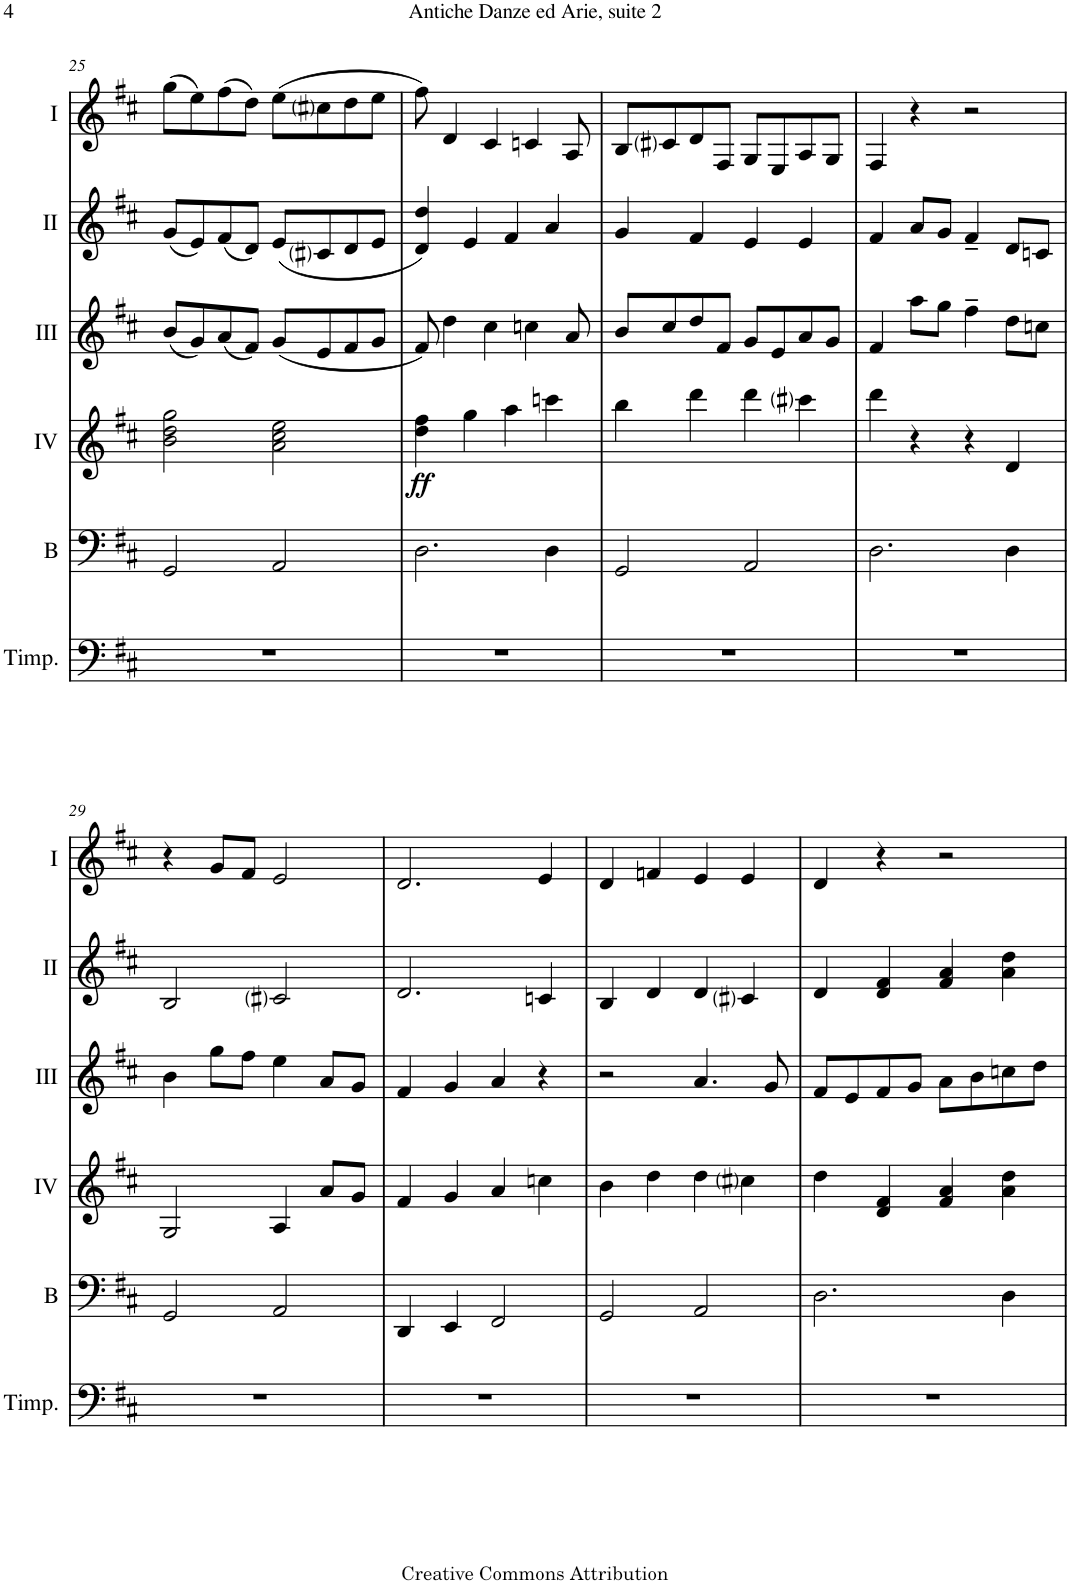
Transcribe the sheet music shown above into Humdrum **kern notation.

**kern	**kern	**kern	**dynam	**kern	**kern	**kern
*part6	*part5	*part4	*part4	*part3	*part2	*part1
*staff6	*staff5	*staff4	*staff4	*staff3	*staff2	*staff1
*I"Timpani	*I"Bass	*I"Acc. 4	*	*I"Acc. 3	*I"Acc. 2	*I"Acc. 1
*I'Timp.	*I'B	*	*	*	*	*
!!LO:PB:g=z
*clefF4	*clefF4	*clefG2	*	*clefG2	*clefG2	*clefG2
*	*Trd7c12	*Trd7c12	*	*Trd7c12	*	*
*k[f#c#]	*k[f#c#]	*k[f#c#]	*	*k[f#c#]	*k[f#c#]	*k[f#c#]
*M2/2	*M2/2	*M2/2	*	*M2/2	*M2/2	*M2/2
*met(c|)	*met(c|)	*met(c|)	*	*met(c|)	*met(c|)	*met(c|)
=25	=25	=25	=25	=25	=25	=25
1r	2GG/	2b\ 2dd\ 2gg\	.	(8b/L	(8g/L	(8gg\L
.	.	.	.	8g/)	8e/)	8ee\)
.	.	.	.	(8a/	(8f#/	(8ff#\
.	.	.	.	8f#/J)	8d/J)	8dd\J)
.	2AA/	2a\ 2cc#\ 2ee\	.	(8g/L	(8e/L	(8ee\L
.	.	.	.	8e/	8c#i/	8cc#i\
.	.	.	.	8f#/	8d/	8dd\
.	.	.	.	8g/J	8e/J	8ee\J
=26	=26	=26	=26	=26	=26	=26
!	!	!	!LO:DY:b	!	!	!
1r	2.D\	4dd\ 4ff#\	ff	8f#/)	4d/ 4dd/)	8ff#\)
.	.	.	.	4dd\	.	4d/
.	.	4gg\	.	.	4e/	.
.	.	.	.	4cc#\	.	4c#/
.	.	4aa\	.	.	4f#/	.
.	.	.	.	4ccn\	.	4cn/
.	4D\	4cccn\	.	.	4a/	.
.	.	.	.	8a/	.	8A/
=27	=27	=27	=27	=27	=27	=27
1r	2GG/	4bb\	.	8b/L	4g/	8B/L
.	.	.	.	8cc#/	.	8c#i/
.	.	4ddd\	.	8dd/	4f#/	8d/
.	.	.	.	8f#/J	.	8F#/J
.	2AA/	4ddd\	.	8g/L	4e/	8G/L
.	.	.	.	8e/	.	8E/
.	.	4ccc#i\	.	8a/	4e/	8A/
.	.	.	.	8g/J	.	8G/J
=28	=28	=28	=28	=28	=28	=28
1r	2.D\	4ddd\	.	4f#/	4f#/	4F#/
.	.	4r	.	8aa\L	8a/L	4r
.	.	.	.	8gg\J	8g/J	.
.	.	4r	.	4ff#~\	4f#~/	2r
.	4D\	4d/	.	8dd\L	8d/L	.
.	.	.	.	8ccn\J	8cn/J	.
!!LO:LB:g=z
=29	=29	=29	=29	=29	=29	=29
1r	2GG/	2G/	.	4b\	2B/	4r
.	.	.	.	8gg\L	.	8g/L
.	.	.	.	8ff#\J	.	8f#/J
.	2AA/	4A/	.	4ee\	2c#i/	2e/
.	.	8a/L	.	8a/L	.	.
.	.	8g/J	.	8g/J	.	.
=30	=30	=30	=30	=30	=30	=30
1r	4DD/	4f#/	.	4f#/	2.d/	2.d/
.	4EE/	4g/	.	4g/	.	.
.	2FF#/	4a/	.	4a/	.	.
.	.	4ccn\	.	4r	4cn/	4e/
=31	=31	=31	=31	=31	=31	=31
1r	2GG/	4b\	.	2r	4B/	4d/
.	.	4dd\	.	.	4d/	4fn/
.	2AA/	4dd\	.	4.a/	4d/	4e/
.	.	4cc#i\	.	.	4c#i/	4e/
.	.	.	.	8g/	.	.
=32	=32	=32	=32	=32	=32	=32
1r	2.D\	4dd\	.	8f#/L	4d/	4d/
.	.	.	.	8e/	.	.
.	.	4d/ 4f#/	.	8f#/	4d/ 4f#/	4r
.	.	.	.	8g/J	.	.
.	.	4f#/ 4a/	.	8a\L	4f#/ 4a/	2r
.	.	.	.	8b\	.	.
.	4D\	4a\ 4dd\	.	8ccn\	4a\ 4dd\	.
.	.	.	.	8dd\J	.	.
=	=	=	=	=	=	=
*-	*-	*-	*-	*-	*-	*-
